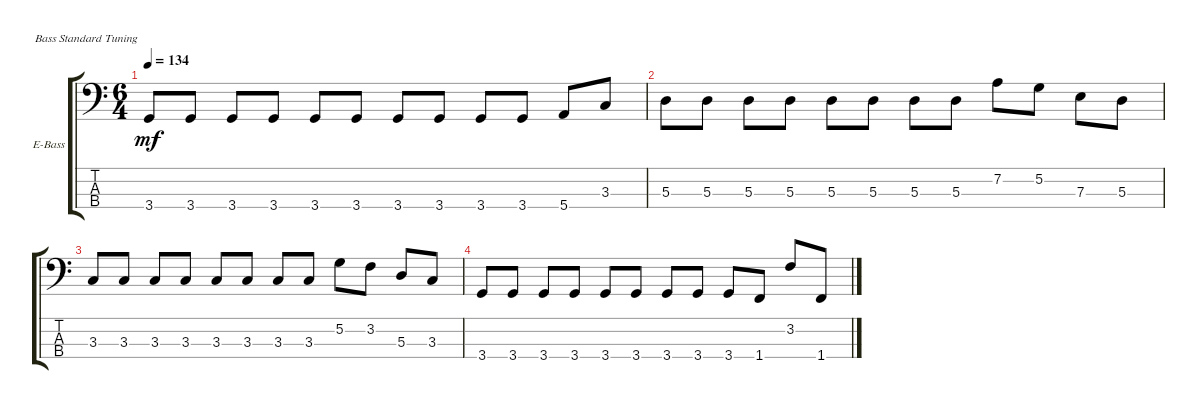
\defaultSystemsLayout 4
\bracketExtendMode groupsimilarinstruments
\firstSystemTrackNameOrientation horizontal
\otherSystemsTrackNameOrientation horizontal
\track ("Electric Bass" "E-Bass") {instrument electricbassfinger}
\staff {score tabs}
\tuning (G2 D2 A1 E1)
\ts (6 4)
\tempo 134
\clef f4
\ks c
3.4.8{dy mf} 3.4.8 3.4.8 3.4.8 3.4.8 3.4.8 3.4.8 3.4.8 3.4.8 3.4.8 5.4.8 3.3.8 |
5.3.8 5.3.8 5.3.8 5.3.8 5.3.8 5.3.8 5.3.8 5.3.8 7.2.8 5.2.8 7.3.8 5.3.8 |
3.3.8 3.3.8 3.3.8 3.3.8 3.3.8 3.3.8 3.3.8 3.3.8 5.2.8 3.2.8 5.3.8 3.3.8 |
3.4.8 3.4.8 3.4.8 3.4.8 3.4.8 3.4.8 3.4.8 3.4.8 3.4.8 1.4.8 3.2.8 1.4.8
